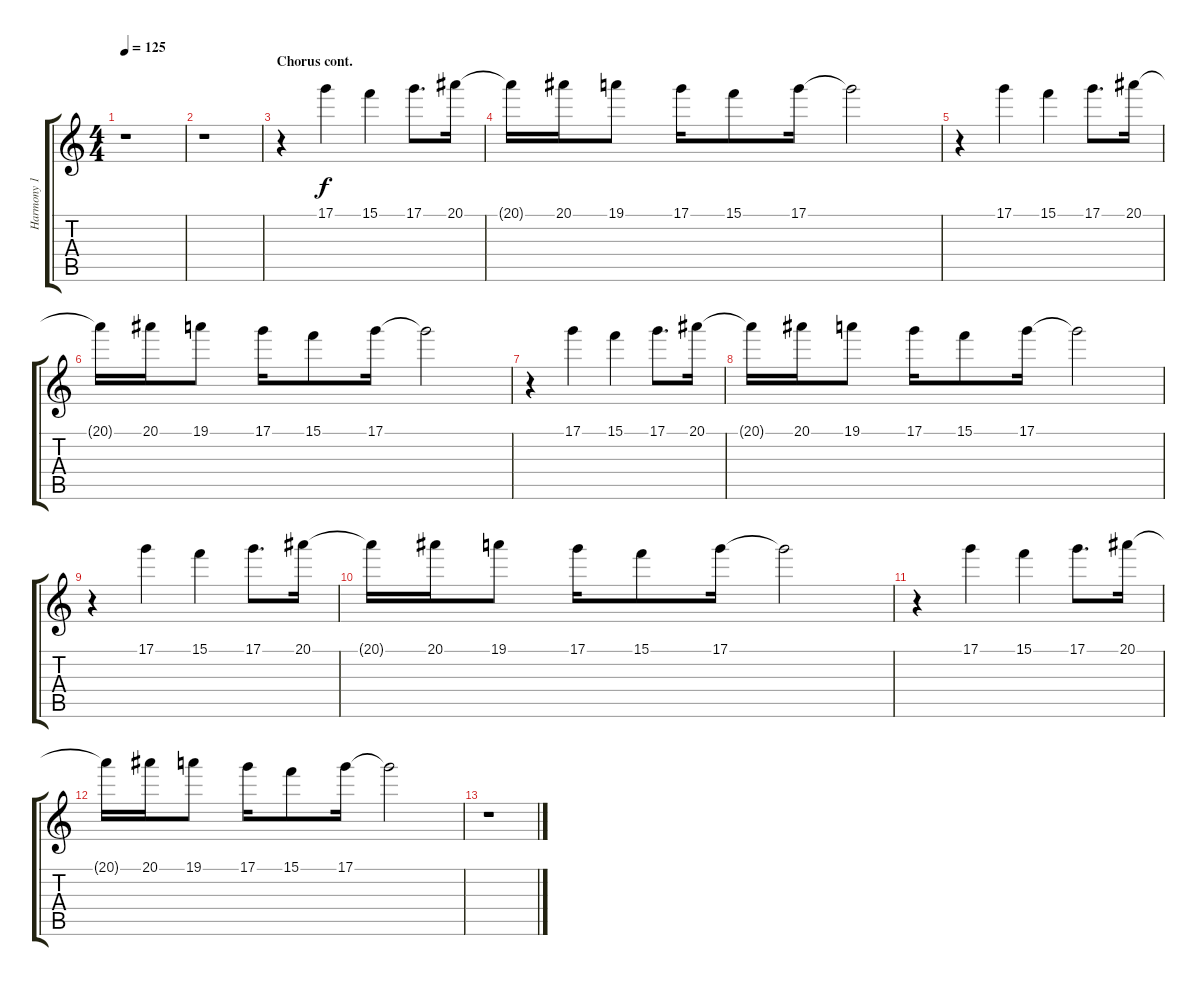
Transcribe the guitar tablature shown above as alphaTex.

\track ("Harmony 1" "Harmony 1") {instrument overdrivenguitar}
\staff {score tabs}
\tuning (D4 A3 F3 C3 G2 C2) {hide}
\ts (4 4)
\tempo 125
\clef g2
\ks aminor
r.1{dy f} |
r.1 |
\section ("" "Chorus cont.")
r.4 17.1.4 15.1.4 17.1.8{d} 20.1.16 |
20.1{t}.16 20.1.16 19.1.8 17.1.16 15.1.8 17.1.16 17.1{t}.2 |
r.4 17.1.4 15.1.4 17.1.8{d} 20.1.16 |
20.1{t}.16 20.1.16 19.1.8 17.1.16 15.1.8 17.1.16 17.1{t}.2 |
r.4 17.1.4 15.1.4 17.1.8{d} 20.1.16 |
20.1{t}.16 20.1.16 19.1.8 17.1.16 15.1.8 17.1.16 17.1{t}.2 |
r.4 17.1.4 15.1.4 17.1.8{d} 20.1.16 |
20.1{t}.16 20.1.16 19.1.8 17.1.16 15.1.8 17.1.16 17.1{t}.2 |
r.4 17.1.4 15.1.4 17.1.8{d} 20.1.16 |
20.1{t}.16 20.1.16 19.1.8 17.1.16 15.1.8 17.1.16 17.1{t}.2 |
r.1
